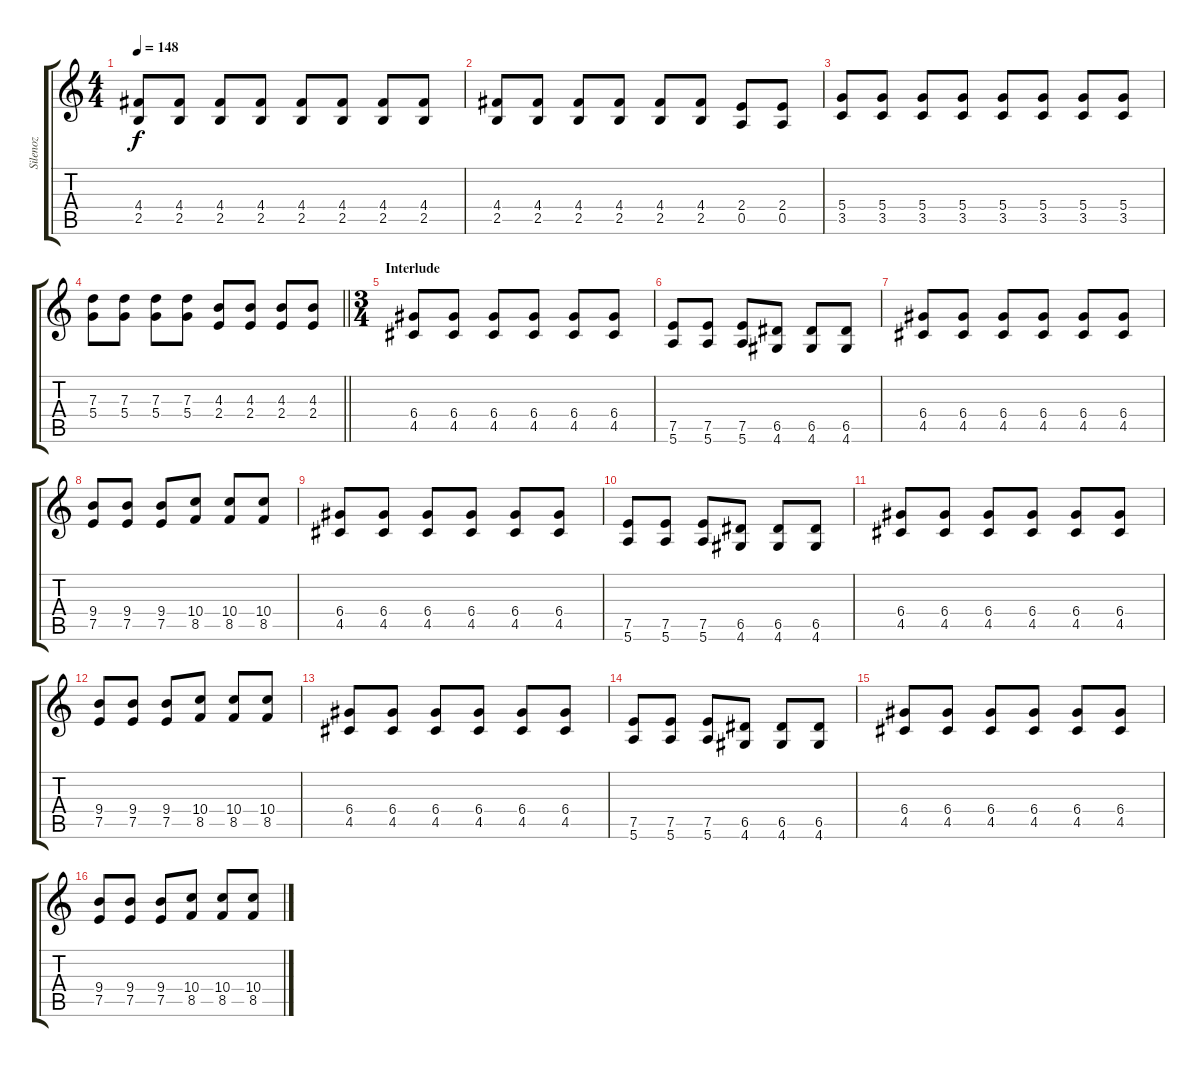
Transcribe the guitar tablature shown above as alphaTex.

\track ("Silenoz" "Silenoz") {instrument distortionguitar}
\staff {score tabs}
\tuning (E4 B3 G3 D3 A2 E2) {hide}
\ts (4 4)
\tempo 148
\clef g2
\ks c
(4.4 2.5).8{dy f} (4.4 2.5).8 (4.4 2.5).8 (4.4 2.5).8 (4.4 2.5).8 (4.4 2.5).8 (4.4 2.5).8 (4.4 2.5).8 |
(4.4 2.5).8 (4.4 2.5).8 (4.4 2.5).8 (4.4 2.5).8 (4.4 2.5).8 (4.4 2.5).8 (2.4 0.5).8 (2.4 0.5).8 |
(5.4 3.5).8 (5.4 3.5).8 (5.4 3.5).8 (5.4 3.5).8 (5.4 3.5).8 (5.4 3.5).8 (5.4 3.5).8 (5.4 3.5).8 |
\barLineRight lightlight
(7.3 5.4).8 (7.3 5.4).8 (7.3 5.4).8 (7.3 5.4).8 (4.3 2.4).8 (4.3 2.4).8 (4.3 2.4).8 (4.3 2.4).8 |
\ts (3 4)
\section ("" "Interlude")
(6.4 4.5).8 (6.4 4.5).8 (6.4 4.5).8 (6.4 4.5).8 (6.4 4.5).8 (6.4 4.5).8 |
(7.5 5.6).8 (7.5 5.6).8 (7.5 5.6).8 (6.5 4.6).8 (6.5 4.6).8 (6.5 4.6).8 |
(6.4 4.5).8 (6.4 4.5).8 (6.4 4.5).8 (6.4 4.5).8 (6.4 4.5).8 (6.4 4.5).8 |
(9.4 7.5).8 (9.4 7.5).8 (9.4 7.5).8 (10.4 8.5).8 (10.4 8.5).8 (10.4 8.5).8 |
(6.4 4.5).8 (6.4 4.5).8 (6.4 4.5).8 (6.4 4.5).8 (6.4 4.5).8 (6.4 4.5).8 |
(7.5 5.6).8 (7.5 5.6).8 (7.5 5.6).8 (6.5 4.6).8 (6.5 4.6).8 (6.5 4.6).8 |
(6.4 4.5).8 (6.4 4.5).8 (6.4 4.5).8 (6.4 4.5).8 (6.4 4.5).8 (6.4 4.5).8 |
(9.4 7.5).8 (9.4 7.5).8 (9.4 7.5).8 (10.4 8.5).8 (10.4 8.5).8 (10.4 8.5).8 |
(6.4 4.5).8 (6.4 4.5).8 (6.4 4.5).8 (6.4 4.5).8 (6.4 4.5).8 (6.4 4.5).8 |
(7.5 5.6).8 (7.5 5.6).8 (7.5 5.6).8 (6.5 4.6).8 (6.5 4.6).8 (6.5 4.6).8 |
(6.4 4.5).8 (6.4 4.5).8 (6.4 4.5).8 (6.4 4.5).8 (6.4 4.5).8 (6.4 4.5).8 |
(9.4 7.5).8 (9.4 7.5).8 (9.4 7.5).8 (10.4 8.5).8 (10.4 8.5).8 (10.4 8.5).8
